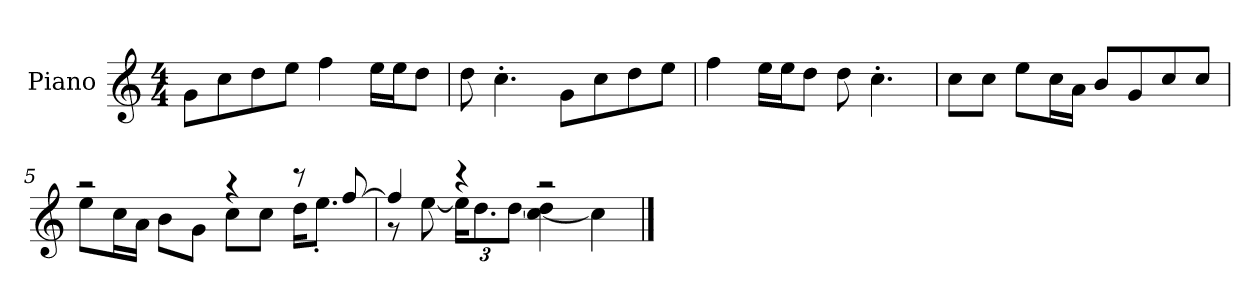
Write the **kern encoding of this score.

**kern
*part1
*staff1
*I"Piano
*I'P-no
*clefG2
*k[]
*M4/4
*MM90
=1
8g\L
8cc\
8dd\
8ee\J
4ff\
16ee\LL
16ee\J
8dd\J
=2
8dd\
4.cc'\
8g\L
8cc\
8dd\
8ee\J
=3
4ff\
16ee\LL
16ee\J
8dd\J
8dd\
4.cc'\
=4
8cc\L
8cc\J
8ee\L
16cc\L
16a\JJ
8b/L
8g/
8cc/
8cc/J
=5
*^
2r	8ee\L
.	16cc\L
.	16a\JJ
.	8b\L
.	8g\J
4r	8cc\L
.	8cc\J
8r	16dd\KL
.	8.ee'\J
[8ff/	.
!!LO:LB:g=z	!!
=6	=6
4ff/]	8r
.	[8ee\
*	*Xbrackettup
4r	24ee\KL]
.	12.dd\
.	[12dd\J
2r	[4cc\ 4dd\]
.	4cc\]
*v	*v
==
*-
